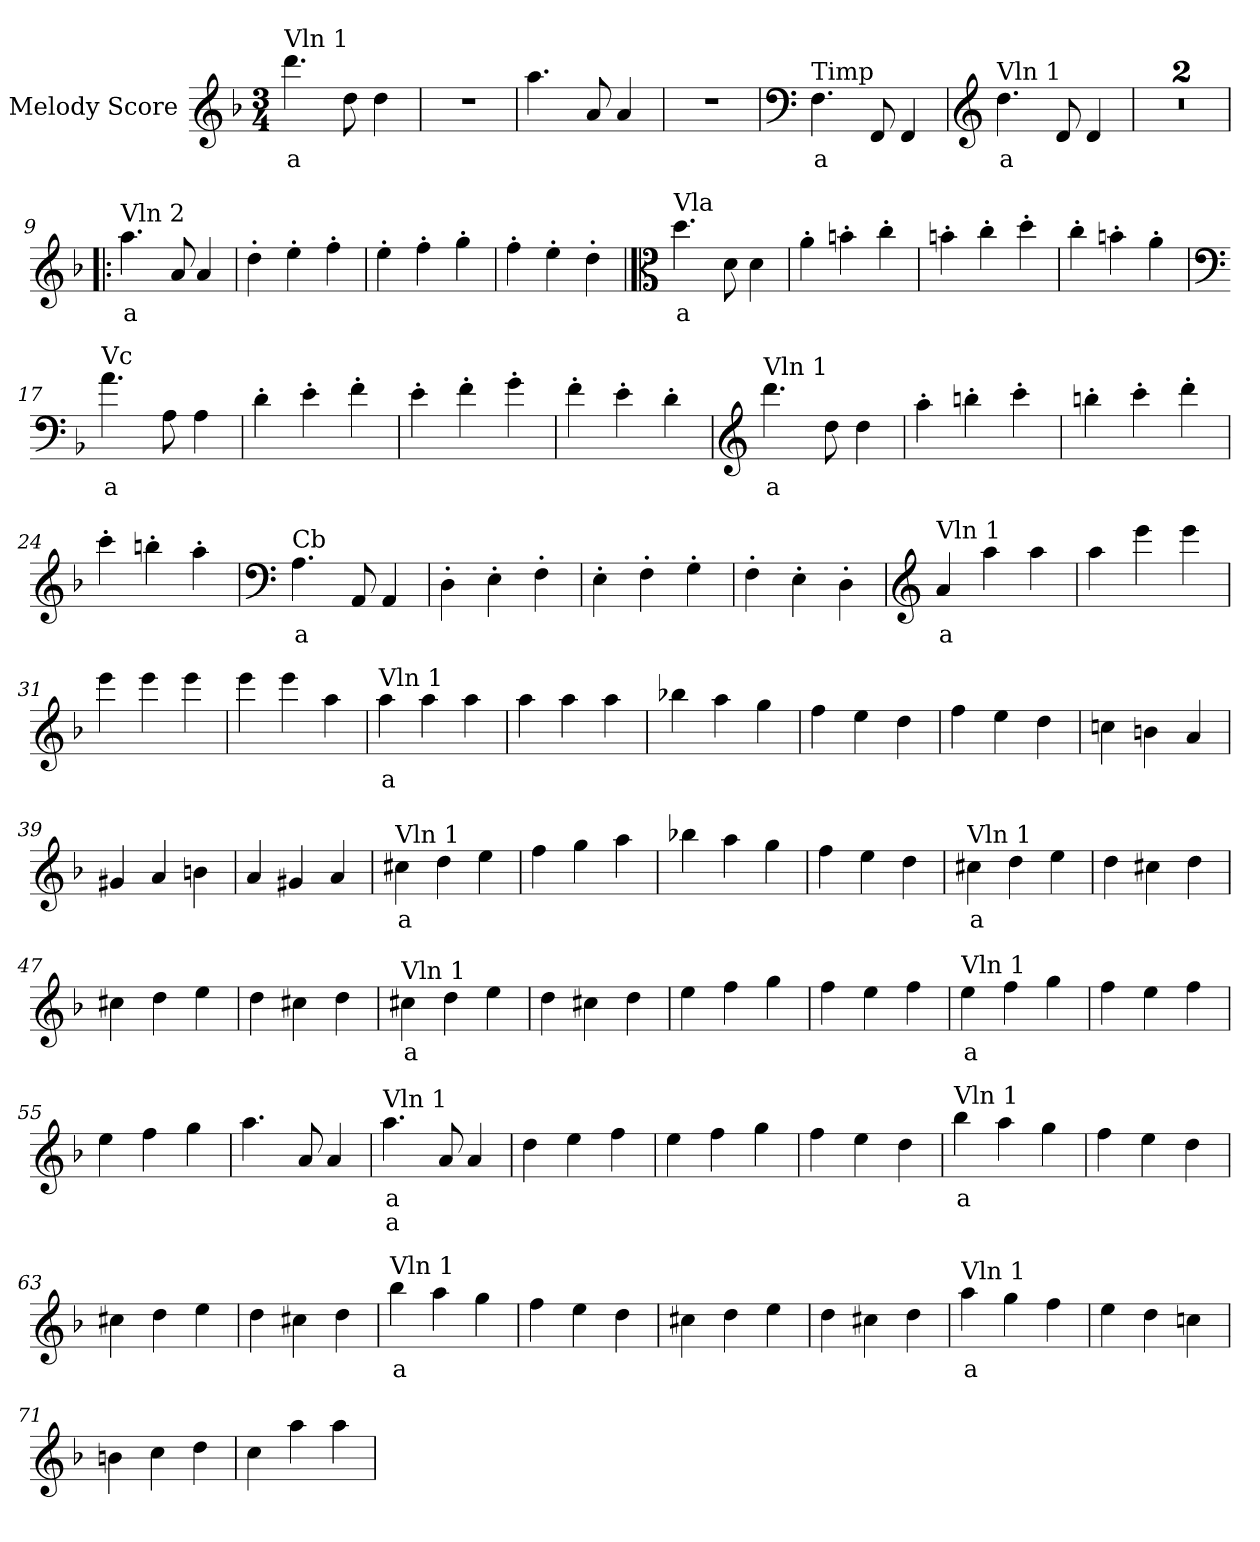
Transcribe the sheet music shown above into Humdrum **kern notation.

**kern	**text	**text
*part1	*part1	*part1
*staff1	*staff1	*staff1
*I"Melody Score	*	*
*k[b-]	*	*
*M3/4	*	*
*MM348	*	*
=1	=1	=1
!LO:TX:a:t=Vln 1	!	!
!	!LO:LY:b:color=#FF0000	!
4.ddd\	a	.
8dd\	.	.
4dd\	.	.
=2	=2	=2
2.r	.	.
=3	=3	=3
4.aa\	.	.
8a/	.	.
4a/	.	.
=4	=4	=4
2.r	.	.
=5	=5	=5
*clefF4	*	*
!LO:TX:a:t=Timp	!	!
!	!LO:LY:b:color=#FF0000	!
4.F\	a	.
8FF/	.	.
4FF/	.	.
=6	=6	=6
*clefG2	*	*
!LO:TX:a:t=Vln 1	!	!
!	!LO:LY:b:color=#FF0000	!
4.dd\	a	.
8d/	.	.
4d/	.	.
=7	=7	=7
2.r	.	.
=8	=8	=8
2.r	.	.
=9!|:	=9!|:	=9!|:
!LO:TX:a:t=Vln 2	!	!
!	!LO:LY:b:color=#FF0000	!
4.aa\	a	.
8a/	.	.
4a/	.	.
=10	=10	=10
4dd'\	.	.
4ee'\	.	.
4ff'\	.	.
=11	=11	=11
4ee'\	.	.
4ff'\	.	.
4gg'\	.	.
=12	=12	=12
4ff'\	.	.
4ee'\	.	.
4dd'\	.	.
=13	=13	=13
*clefC3	*	*
!LO:TX:a:t=Vla	!	!
!	!LO:LY:b:color=#FF0000	!
4.dd\	a	.
8d\	.	.
4d\	.	.
=14	=14	=14
4a'\	.	.
4bn'\	.	.
4cc'\	.	.
=15	=15	=15
4bn'\	.	.
4cc'\	.	.
4dd'\	.	.
=16	=16	=16
4cc'\	.	.
4bn'\	.	.
4a'\	.	.
=17	=17	=17
*clefF4	*	*
!LO:TX:a:t=Vc	!	!
!	!LO:LY:b:color=#FF0000	!
4.a\	a	.
8A\	.	.
4A\	.	.
=18	=18	=18
4d'\	.	.
4e'\	.	.
4f'\	.	.
=19	=19	=19
4e'\	.	.
4f'\	.	.
4g'\	.	.
=20	=20	=20
4f'\	.	.
4e'\	.	.
4d'\	.	.
=21	=21	=21
*clefG2	*	*
!LO:TX:a:t=Vln 1	!	!
!	!LO:LY:b:color=#FF0000	!
4.ddd\	a	.
8dd\	.	.
4dd\	.	.
=22	=22	=22
4aa'\	.	.
4bbn'\	.	.
4ccc'\	.	.
=23	=23	=23
4bbn'\	.	.
4ccc'\	.	.
4ddd'\	.	.
=24	=24	=24
4ccc'\	.	.
4bbn'\	.	.
4aa'\	.	.
=25	=25	=25
*clefF4	*	*
!LO:TX:a:t=Cb	!	!
!	!LO:LY:b:color=#FF0000	!
4.A\	a	.
8AA/	.	.
4AA/	.	.
=26	=26	=26
4D'\	.	.
4E'\	.	.
4F'\	.	.
=27	=27	=27
4E'\	.	.
4F'\	.	.
4G'\	.	.
=28	=28	=28
4F'\	.	.
4E'\	.	.
4D'\	.	.
=29	=29	=29
*clefG2	*	*
!LO:TX:a:t=Vln 1	!	!
!	!LO:LY:b:color=#FF0000	!
4a/	a	.
4aa\	.	.
4aa\	.	.
=30	=30	=30
4aa\	.	.
4eee\	.	.
4eee\	.	.
=31	=31	=31
4eee\	.	.
4eee\	.	.
4eee\	.	.
=32	=32	=32
4eee\	.	.
4eee\	.	.
4aa\	.	.
=33	=33	=33
!LO:TX:a:t=Vln 1	!	!
!	!LO:LY:b:color=#FF0000	!
4aa\	a	.
4aa\	.	.
4aa\	.	.
=34	=34	=34
4aa\	.	.
4aa\	.	.
4aa\	.	.
=35	=35	=35
4bb-X\	.	.
4aa\	.	.
4gg\	.	.
=36	=36	=36
4ff\	.	.
4ee\	.	.
4dd\	.	.
=37	=37	=37
4ff\	.	.
4ee\	.	.
4dd\	.	.
=38	=38	=38
4ccn\	.	.
4bn\	.	.
4a/	.	.
=39	=39	=39
4g#X/	.	.
4a/	.	.
4bn\	.	.
=40	=40	=40
4a/	.	.
4g#X/	.	.
4a/	.	.
=41	=41	=41
!LO:TX:a:t=Vln 1	!	!
!	!LO:LY:b:color=#FF0000	!
4cc#X\	a	.
4dd\	.	.
4ee\	.	.
=42	=42	=42
4ff\	.	.
4gg\	.	.
4aa\	.	.
=43	=43	=43
4bb-X\	.	.
4aa\	.	.
4gg\	.	.
=44	=44	=44
4ff\	.	.
4ee\	.	.
4dd\	.	.
=45	=45	=45
!LO:TX:a:t=Vln 1	!	!
!	!LO:LY:b:color=#FF0000	!
4cc#X\	a	.
4dd\	.	.
4ee\	.	.
=46	=46	=46
4dd\	.	.
4cc#X\	.	.
4dd\	.	.
=47	=47	=47
4cc#X\	.	.
4dd\	.	.
4ee\	.	.
=48	=48	=48
4dd\	.	.
4cc#X\	.	.
4dd\	.	.
=49	=49	=49
!LO:TX:a:t=Vln 1	!	!
!	!LO:LY:b:color=#FF0000	!
4cc#X\	a	.
4dd\	.	.
4ee\	.	.
=50	=50	=50
4dd\	.	.
4cc#X\	.	.
4dd\	.	.
=51	=51	=51
4ee\	.	.
4ff\	.	.
4gg\	.	.
=52	=52	=52
4ff\	.	.
4ee\	.	.
4ff\	.	.
=53	=53	=53
!LO:TX:a:t=Vln 1	!	!
!	!LO:LY:b:color=#FF0000	!
4ee\	a	.
4ff\	.	.
4gg\	.	.
=54	=54	=54
4ff\	.	.
4ee\	.	.
4ff\	.	.
=55	=55	=55
4ee\	.	.
4ff\	.	.
4gg\	.	.
=56	=56	=56
4.aa\	.	.
8a/	.	.
4a/	.	.
=57	=57	=57
!LO:TX:a:t=Vln 1	!	!
!	!LO:LY:color=#FF0000	!LO:LY:color=#FF0000
4.aa\	a	a
8a/	.	.
4a/	.	.
=58	=58	=58
4dd\	.	.
4ee\	.	.
4ff\	.	.
=59	=59	=59
4ee\	.	.
4ff\	.	.
4gg\	.	.
=60	=60	=60
4ff\	.	.
4ee\	.	.
4dd\	.	.
=61	=61	=61
!LO:TX:a:t=Vln 1	!	!
!	!LO:LY:b:color=#FF0000	!
4bb-\	a	.
4aa\	.	.
4gg\	.	.
=62	=62	=62
4ff\	.	.
4ee\	.	.
4dd\	.	.
=63	=63	=63
4cc#X\	.	.
4dd\	.	.
4ee\	.	.
=64	=64	=64
4dd\	.	.
4cc#X\	.	.
4dd\	.	.
=65	=65	=65
!LO:TX:a:t=Vln 1	!	!
!	!LO:LY:b:color=#FF0000	!
4bb-\	a	.
4aa\	.	.
4gg\	.	.
=66	=66	=66
4ff\	.	.
4ee\	.	.
4dd\	.	.
=67	=67	=67
4cc#X\	.	.
4dd\	.	.
4ee\	.	.
=68	=68	=68
4dd\	.	.
4cc#X\	.	.
4dd\	.	.
=69	=69	=69
!LO:TX:a:t=Vln 1	!	!
!	!LO:LY:b:color=#FF0000	!
4aa\	a	.
4gg\	.	.
4ff\	.	.
=70	=70	=70
4ee\	.	.
4dd\	.	.
4ccn\	.	.
=71	=71	=71
4bn\	.	.
4cc\	.	.
4dd\	.	.
=72	=72	=72
4cc\	.	.
4aa\	.	.
4aa\	.	.
=	=	=
*-	*-	*-
